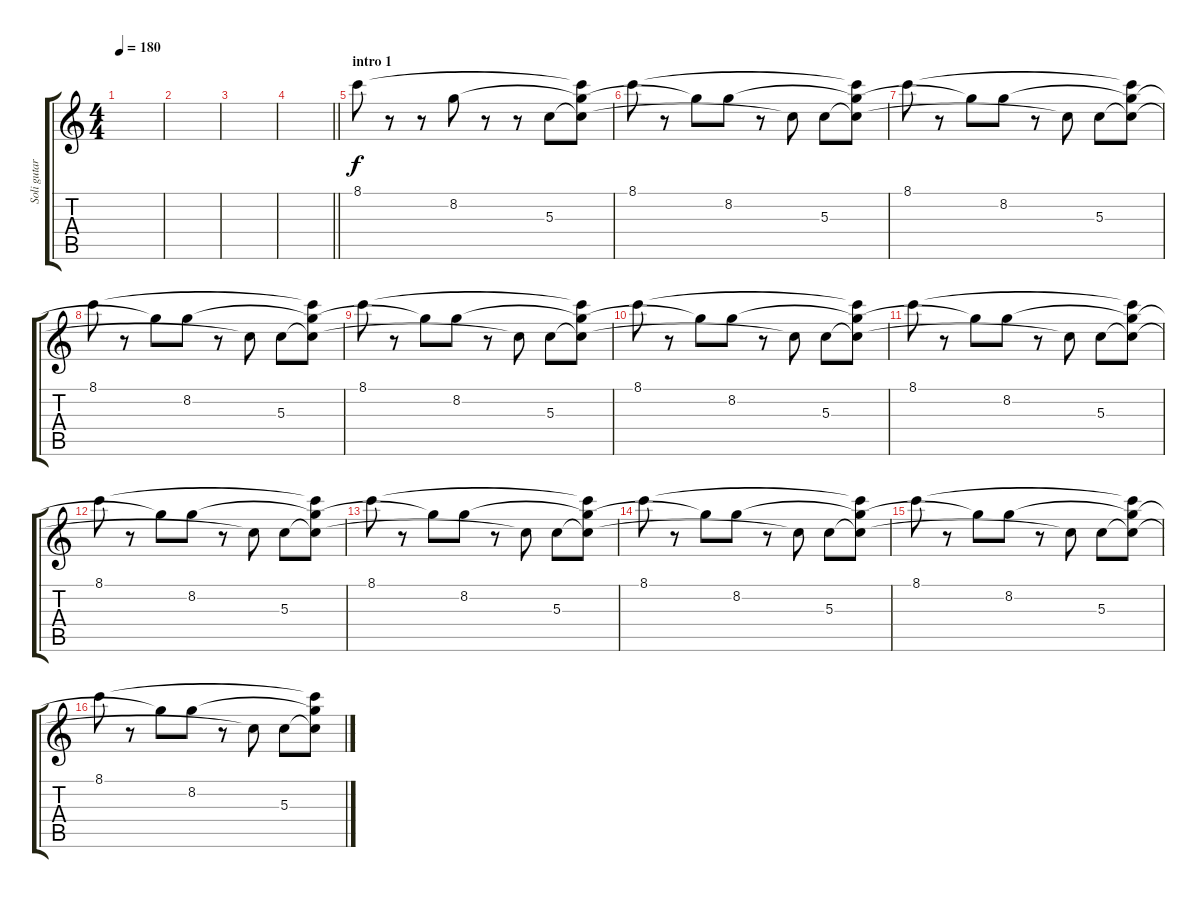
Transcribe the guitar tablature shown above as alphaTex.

\track ("Soli gutarr" "Soli gutar") {instrument electricguitarclean}
\staff {score tabs}
\tuning (E4 B3 G3 D3 A2 E2) {hide}
\ts (4 4)
\tempo 180
\clef g2
\ks c
|
|
|
\barLineRight lightlight
|
\section ("" "intro 1")
8.1.8 r.8 r.8 8.2.8 r.8 r.8 5.3.8 (8.1{t} 8.2{t} 5.3{t}).8 |
8.1.8 r.8 8.2{t}.8 8.2.8 r.8 5.3{t}.8 5.3.8 (8.1{t} 8.2{t} 5.3{t}).8 |
8.1.8 r.8 8.2{t}.8 8.2.8 r.8 5.3{t}.8 5.3.8 (8.1{t} 8.2{t} 5.3{t}).8 |
8.1.8 r.8 8.2{t}.8 8.2.8 r.8 5.3{t}.8 5.3.8 (8.1{t} 8.2{t} 5.3{t}).8 |
8.1.8 r.8 8.2{t}.8 8.2.8 r.8 5.3{t}.8 5.3.8 (8.1{t} 8.2{t} 5.3{t}).8 |
8.1.8 r.8 8.2{t}.8 8.2.8 r.8 5.3{t}.8 5.3.8 (8.1{t} 8.2{t} 5.3{t}).8 |
8.1.8 r.8 8.2{t}.8 8.2.8 r.8 5.3{t}.8 5.3.8 (8.1{t} 8.2{t} 5.3{t}).8 |
8.1.8 r.8 8.2{t}.8 8.2.8 r.8 5.3{t}.8 5.3.8 (8.1{t} 8.2{t} 5.3{t}).8 |
8.1.8 r.8 8.2{t}.8 8.2.8 r.8 5.3{t}.8 5.3.8 (8.1{t} 8.2{t} 5.3{t}).8 |
8.1.8 r.8 8.2{t}.8 8.2.8 r.8 5.3{t}.8 5.3.8 (8.1{t} 8.2{t} 5.3{t}).8 |
8.1.8 r.8 8.2{t}.8 8.2.8 r.8 5.3{t}.8 5.3.8 (8.1{t} 8.2{t} 5.3{t}).8 |
8.1.8 r.8 8.2{t}.8 8.2.8 r.8 5.3{t}.8 5.3.8 (8.1{t} 8.2{t} 5.3{t}).8
